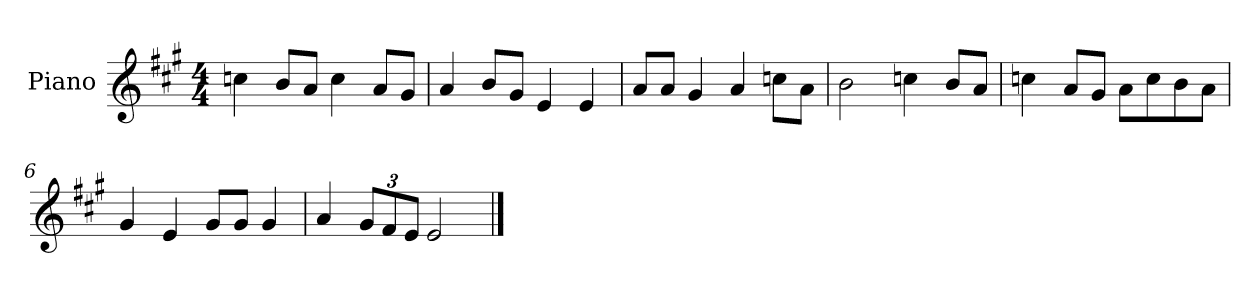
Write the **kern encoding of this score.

**kern
*part1
*staff1
*I"Piano
*I'P-no
*clefG2
*k[f#c#g#]
*M4/4
*MM90
=1
4ccn\
8b/L
8a/J
4cc\
8a/L
8g#/J
=2
4a/
8b/L
8g#/J
4e/
4e/
=3
8a/L
8a/J
4g#/
4a/
8ccn\L
8a\J
=4
2b\
4ccn\
8b/L
8a/J
=5
4ccn\
8a/L
8g#/J
8a\L
8cc\
8b\
8a\J
=6
4g#/
4e/
8g#/L
8g#/J
4g#/
!!LO:LB:g=z
=7
4a/
*Xbrackettup
12g#/L
12f#/
12e/J
2e/
==
*-
